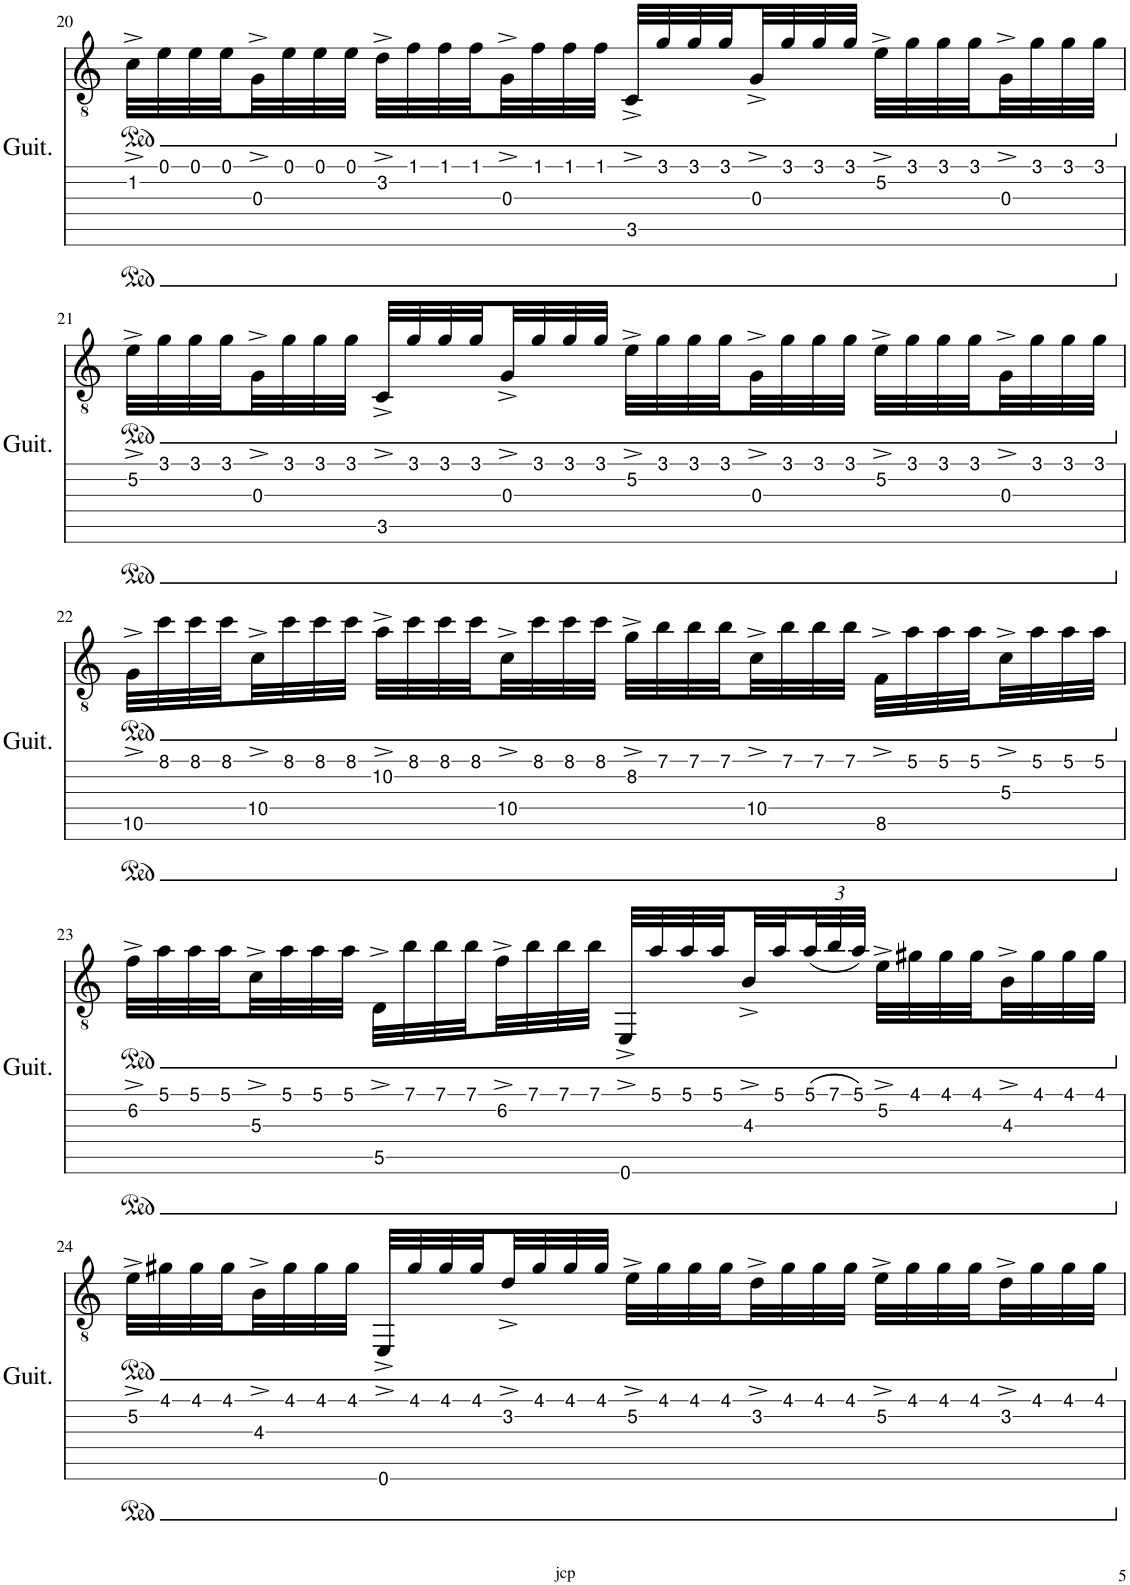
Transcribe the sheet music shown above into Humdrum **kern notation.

**kern	**kern
*part1	*part1
*staff2	*staff1
*I"Guitar	*
*I'Guit.	*
!!LO:PB:g=z
*	*clefGv2
*k[]	*k[]
*M4/4	*M4/4
*	*ped
=20	=20
32c^LLL	32c^\LLL
32e	32e\
32e	32e\
32eJJ	32e\
32G^LL	32G^\
32e	32e\
32e	32e\
32eJJJ	32e\JJJ
32d^LLL	32d^\LLL
32f	32f\
32f	32f\
32fJJ	32f\
32G^LL	32G^\
32f	32f\
32f	32f\
32fJJJ	32f\JJJ
32C^LLL	32C^/LLL
32g	32g/
32g	32g/
32gJJ	32g/
32G^LL	32G^/
32g	32g/
32g	32g/
32gJJJ	32g/JJJ
32e^LLL	32e^\LLL
32g	32g\
32g	32g\
32gJJ	32g\
32G^LL	32G^\
32g	32g\
32g	32g\
32gJJJ	32g\JJJ
!!LO:LB:g=z
=21	=21
*	*Xped
*	*ped
32e^LLL	32e^\LLL
32g	32g\
32g	32g\
32gJJ	32g\
32G^LL	32G^\
32g	32g\
32g	32g\
32gJJJ	32g\JJJ
32C^LLL	32C^/LLL
32g	32g/
32g	32g/
32gJJ	32g/
32G^LL	32G^/
32g	32g/
32g	32g/
32gJJJ	32g/JJJ
32e^LLL	32e^\LLL
32g	32g\
32g	32g\
32gJJ	32g\
32G^LL	32G^\
32g	32g\
32g	32g\
32gJJJ	32g\JJJ
32e^LLL	32e^\LLL
32g	32g\
32g	32g\
32gJJ	32g\
32G^LL	32G^\
32g	32g\
32g	32g\
32gJJJ	32g\JJJ
!!LO:LB:g=z
=22	=22
*	*Xped
*	*ped
32G^LLL	32G^\LLL
32cc	32cc\
32cc	32cc\
32ccJJ	32cc\
32c^LL	32c^\
32cc	32cc\
32cc	32cc\
32ccJJJ	32cc\JJJ
32a^LLL	32a^\LLL
32cc	32cc\
32cc	32cc\
32ccJJ	32cc\
32c^LL	32c^\
32cc	32cc\
32cc	32cc\
32ccJJJ	32cc\JJJ
32g^LLL	32g^\LLL
32b	32b\
32b	32b\
32bJJ	32b\
32c^LL	32c^\
32b	32b\
32b	32b\
32bJJJ	32b\JJJ
32F^LLL	32F^\LLL
32a	32a\
32a	32a\
32aJJ	32a\
32c^LL	32c^\
32a	32a\
32a	32a\
32aJJJ	32a\JJJ
!!LO:LB:g=z
=23	=23
*	*Xped
*	*ped
32f^LLL	32f^\LLL
32a	32a\
32a	32a\
32aJJ	32a\
32c^LL	32c^\
32a	32a\
32a	32a\
32aJJJ	32a\JJJ
32D^LLL	32D^\LLL
32b	32b\
32b	32b\
32bJJ	32b\
32f^LL	32f^\
32b	32b\
32b	32b\
32bJJJ	32b\JJJ
32EE^LLL	32EE^/LLL
32a	32a/
32a	32a/
32aJJ	32a/
32B^LL	32B^/
32a	32a/
*Xbrackettup	*Xbrackettup
48a	(48a/
48b	48b/
48aJJJ	48a/JJJ)
32e^LLL	32e^\LLL
32g#	32g#X\
32g#	32g#\
32g#JJ	32g#\
32B^LL	32B^\
32g#	32g#\
32g#	32g#\
32g#JJJ	32g#\JJJ
!!LO:LB:g=z
=24	=24
*	*Xped
*	*ped
32e^LLL	32e^\LLL
32g#	32g#X\
32g#	32g#\
32g#JJ	32g#\
32B^LL	32B^\
32g#	32g#\
32g#	32g#\
32g#JJJ	32g#\JJJ
32EE^LLL	32EE^/LLL
32g#	32g#/
32g#	32g#/
32g#JJ	32g#/
32d^LL	32d^/
32g#	32g#/
32g#	32g#/
32g#JJJ	32g#/JJJ
32e^LLL	32e^\LLL
32g#	32g#\
32g#	32g#\
32g#JJ	32g#\
32d^LL	32d^\
32g#	32g#\
32g#	32g#\
32g#JJJ	32g#\JJJ
32e^LLL	32e^\LLL
32g#	32g#\
32g#	32g#\
32g#JJ	32g#\
32d^LL	32d^\
32g#	32g#\
32g#	32g#\
32g#JJJ	32g#\JJJ
*	*Xped
=	=
*-	*-
